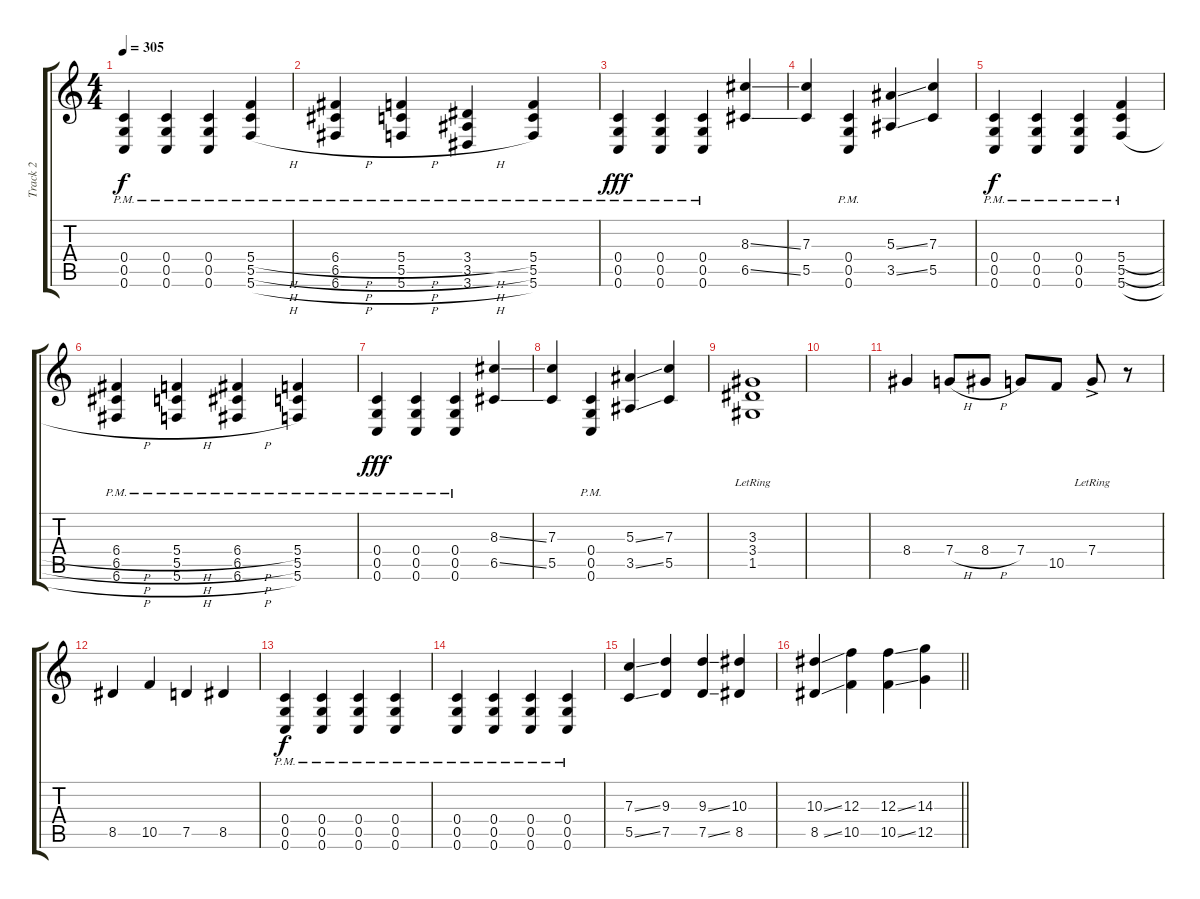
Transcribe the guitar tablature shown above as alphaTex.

\track ("Track 2" "Track 2") {instrument distortionguitar}
\staff {score tabs}
\tuning (D4 A3 F3 C3 G2 C2) {hide}
\ts (4 4)
\tempo 305
\clef g2
\ks c
(0.4{pm} 0.5{pm} 0.6{pm}).4{dy f} (0.4{pm} 0.5{pm} 0.6{pm}).4 (0.4{pm} 0.5{pm} 0.6{pm}).4 (5.4{h} 5.5{h pm} 5.6{h pm}).4 |
(6.4{h pm} 6.5{h pm} 6.6{h pm}).4 (5.4{h pm} 5.5{h pm} 5.6{h pm}).4 (3.4{h pm} 3.5{h pm} 3.6{h pm}).4 (5.4{pm} 5.5{pm} 5.6{pm}).4 |
(0.4{pm} 0.5{pm} 0.6{pm}).4{dy fff} (0.4{pm} 0.5{pm} 0.6{pm}).4 (0.4{pm} 0.5{pm} 0.6{pm}).4 (8.3{ss} 6.5{ss}).4 |
(7.3 5.5).4 (0.4{pm} 0.5{pm} 0.6{pm}).4 (5.3{ss} 3.5{ss}).4 (7.3 5.5).4 |
(0.4{pm} 0.5{pm} 0.6{pm}).4{dy f} (0.4{pm} 0.5{pm} 0.6{pm}).4 (0.4{pm} 0.5{pm} 0.6{pm}).4 (5.4{h} 5.5{h pm} 5.6{h pm}).4 |
(6.4{h pm} 6.5{h pm} 6.6{h pm}).4 (5.4{h pm} 5.5{h pm} 5.6{h pm}).4 (6.4{h pm} 6.5{h pm} 6.6{h pm}).4 (5.4{pm} 5.5{pm} 5.6{pm}).4 |
(0.4{pm} 0.5{pm} 0.6{pm}).4{dy fff} (0.4{pm} 0.5{pm} 0.6{pm}).4 (0.4{pm} 0.5{pm} 0.6{pm}).4 (8.3{ss} 6.5{ss}).4 |
(7.3 5.5).4 (0.4{pm} 0.5{pm} 0.6{pm}).4 (5.3{ss} 3.5{ss}).4 (7.3 5.5).4 |
(3.3{lr} 3.4{lr} 1.5{lr}).1 |
|
8.4.4 7.4{h}.8 8.4{h}.8 7.4.8 10.5.8 7.4{ac lr}.8 r.8 |
8.5.4 10.5.4 7.5.4 8.5.4 |
(0.4{pm} 0.5{pm} 0.6{pm}).4{dy f} (0.4{pm} 0.5{pm} 0.6{pm}).4 (0.4{pm} 0.5{pm} 0.6{pm}).4 (0.4{pm} 0.5{pm} 0.6{pm}).4 |
(0.4{pm} 0.5{pm} 0.6{pm}).4 (0.4{pm} 0.5{pm} 0.6{pm}).4 (0.4{pm} 0.5{pm} 0.6{pm}).4 (0.4{pm} 0.5{pm} 0.6{pm}).4 |
(7.3{ss} 5.5{ss}).4 (9.3 7.5).4 (9.3{ss} 7.5{ss}).4 (10.3 8.5).4 |
\barLineRight lightlight
(10.3{ss} 8.5{ss}).4 (12.3 10.5).4 (12.3{ss} 10.5{ss}).4 (14.3 12.5).4
